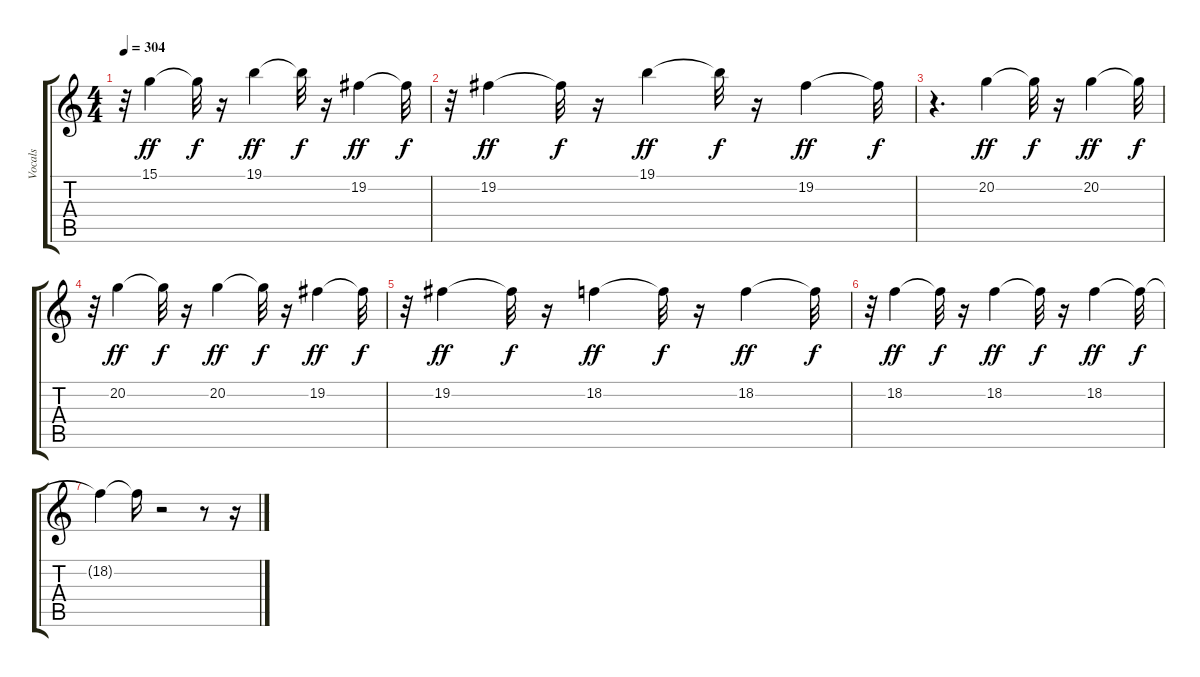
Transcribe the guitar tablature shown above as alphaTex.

\track ("Vocals" "Vocals") {instrument lead2sawtooth}
\staff {score tabs}
\tuning (E4 B3 G3 D3 A2 E2) {hide}
\ts (4 4)
\tempo 304
\clef g2
\ks c
r.32{dy f} 15.1.4{dy ff} 15.1{t}.32{dy f} r.16 19.1.4{dy ff} 19.1{t}.32{dy f} r.16 19.2.4{dy ff} 19.2{t}.32{dy f} |
r.32 19.2.4{dy ff} 19.2{t}.32{dy f} r.16 19.1.4{dy ff} 19.1{t}.32{dy f} r.16 19.2.4{dy ff} 19.2{t}.32{dy f} |
r.4{d} 20.2.4{dy ff} 20.2{t}.32{dy f} r.16 20.2.4{dy ff} 20.2{t}.32{dy f} |
r.32 20.2.4{dy ff} 20.2{t}.32{dy f} r.16 20.2.4{dy ff} 20.2{t}.32{dy f} r.16 19.2.4{dy ff} 19.2{t}.32{dy f} |
r.32 19.2.4{dy ff} 19.2{t}.32{dy f} r.16 18.2.4{dy ff} 18.2{t}.32{dy f} r.16 18.2.4{dy ff} 18.2{t}.32{dy f} |
r.32 18.2.4{dy ff} 18.2{t}.32{dy f} r.16 18.2.4{dy ff} 18.2{t}.32{dy f} r.16 18.2.4{dy ff} 18.2{t}.32{dy f} |
18.2{t}.4 18.2{t}.16 r.2 r.8 r.16
